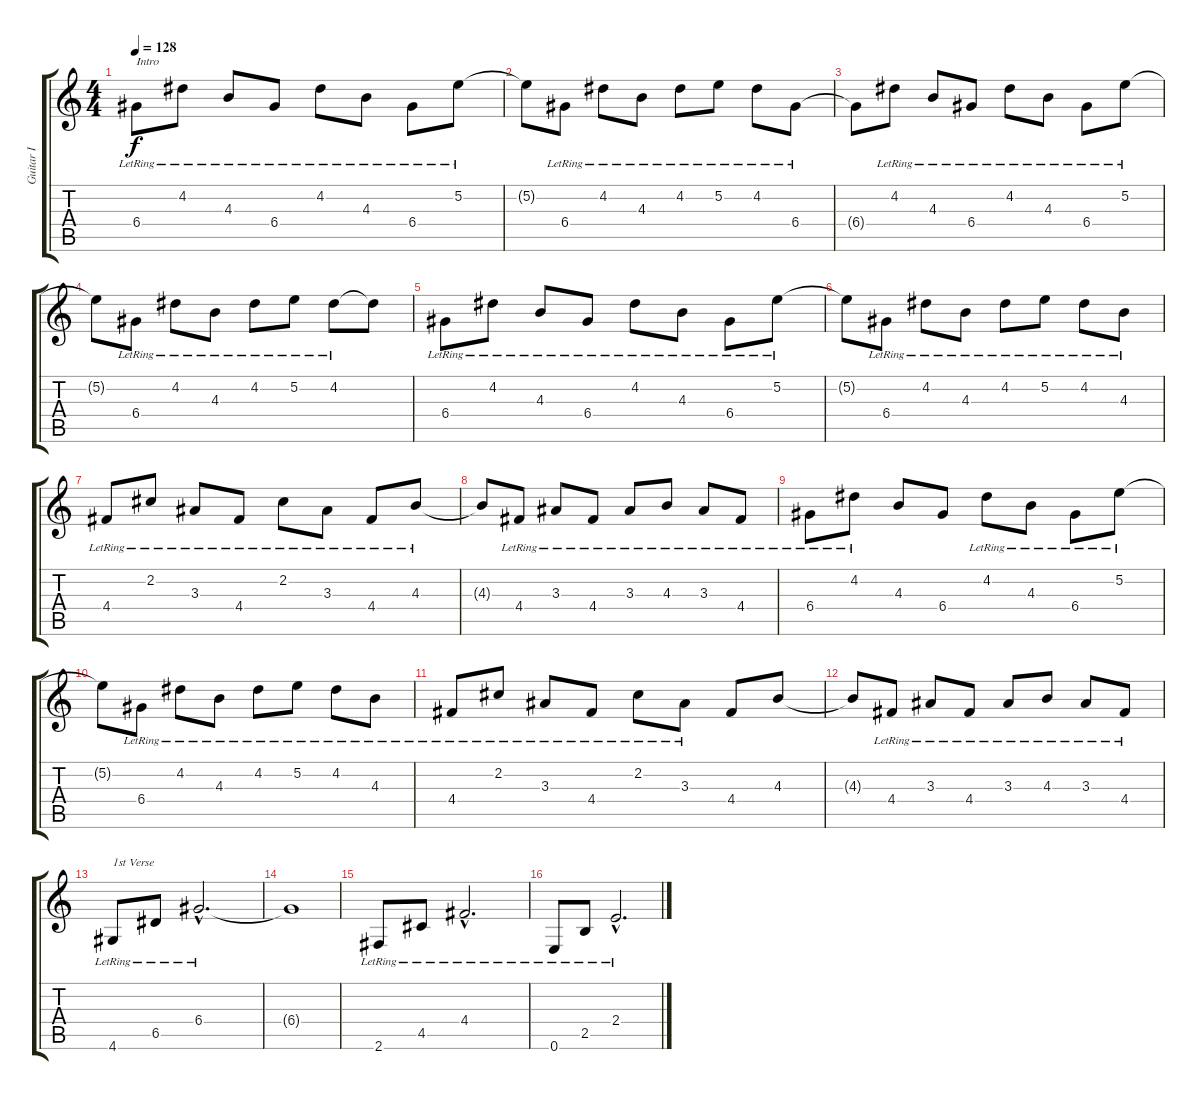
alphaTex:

\track ("Guitar I" "Guitar I") {instrument electricguitarclean}
\staff {score tabs}
\tuning (E4 B3 G3 D3 A2 E2) {hide}
\ts (4 4)
\tempo 128
\clef g2
\ks c
6.4{lr}.8{txt "Intro" dy f instrument electricguitarclean} 4.2{lr}.8 4.3{lr}.8 6.4{lr}.8 4.2{lr}.8 4.3{lr}.8 6.4{lr}.8 5.2{lr}.8 |
5.2{t}.8 6.4{lr}.8 4.2{lr}.8 4.3{lr}.8 4.2{lr}.8 5.2{lr}.8 4.2{lr}.8 6.4{lr}.8 |
6.4{t}.8 4.2{lr}.8 4.3{lr}.8 6.4{lr}.8 4.2{lr}.8 4.3{lr}.8 6.4{lr}.8 5.2{lr}.8 |
5.2{t}.8 6.4{lr}.8 4.2{lr}.8 4.3{lr}.8 4.2{lr}.8 5.2{lr}.8 4.2{lr}.8 4.2{t}.8 |
6.4{lr}.8 4.2{lr}.8 4.3{lr}.8 6.4{lr}.8 4.2{lr}.8 4.3{lr}.8 6.4{lr}.8 5.2{lr}.8 |
5.2{t}.8 6.4{lr}.8 4.2{lr}.8 4.3{lr}.8 4.2{lr}.8 5.2{lr}.8 4.2{lr}.8 4.3{lr}.8 |
4.4{lr}.8 2.2{lr}.8 3.3{lr}.8 4.4{lr}.8 2.2{lr}.8 3.3{lr}.8 4.4{lr}.8 4.3{lr}.8 |
4.3{t}.8 4.4{lr}.8 3.3{lr}.8 4.4{lr}.8 3.3{lr}.8 4.3{lr}.8 3.3{lr}.8 4.4{lr}.8 |
6.4{lr}.8 4.2{lr}.8 4.3.8 6.4.8 4.2{lr}.8 4.3{lr}.8 6.4{lr}.8 5.2{lr}.8 |
5.2{t}.8 6.4{lr}.8 4.2{lr}.8 4.3{lr}.8 4.2{lr}.8 5.2{lr}.8 4.2{lr}.8 4.3{lr}.8 |
4.4{lr}.8 2.2{lr}.8 3.3{lr}.8 4.4{lr}.8 2.2{lr}.8 3.3{lr}.8 4.4.8 4.3.8 |
4.3{t}.8 4.4{lr}.8 3.3{lr}.8 4.4{lr}.8 3.3{lr}.8 4.3{lr}.8 3.3{lr}.8 4.4{lr}.8 |
4.6{lr}.8{txt "1st Verse"} 6.5{lr}.8 6.4{hac lr}.2{d} |
6.4{t}.1 |
2.6{lr}.8 4.5{lr}.8 4.4{hac lr}.2{d} |
0.6{lr}.8 2.5{lr}.8 2.4{hac lr}.2{d}
